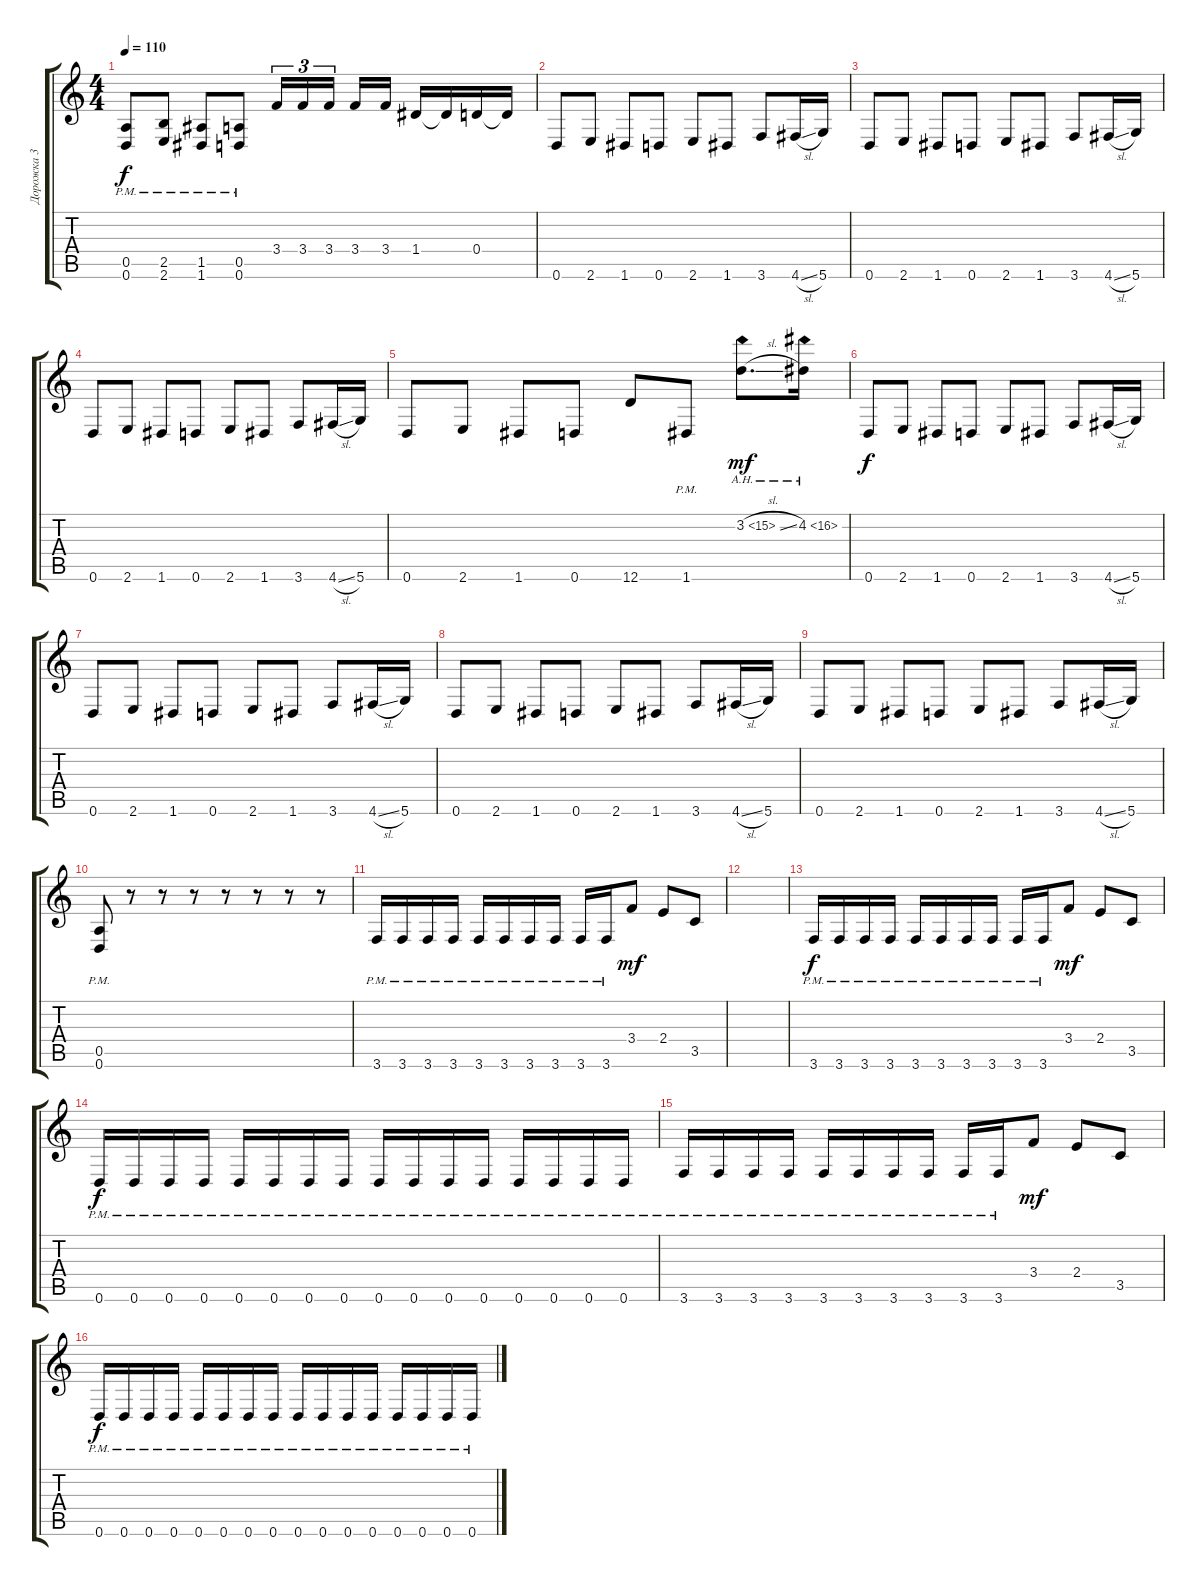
\track ("Дорожка 3" "Дорожка 3") {instrument overdrivenguitar}
\staff {score tabs}
\tuning (E4 B3 G3 D3 A2 D2) {hide}
\ts (4 4)
\tempo 110
\clef g2
\ks c
(0.5{pm} 0.6{pm}).8{dy f} (2.5{pm} 2.6{pm}).8 (1.5{pm} 1.6{pm}).8 (0.5{pm} 0.6{pm}).8 3.4.16{tu (3 2)} 3.4.16{tu (3 2)} 3.4.16{tu (3 2) beam splitsecondary} 3.4.16 3.4.16 1.4.16 1.4{t}.16 0.4.16 0.4{t}.16 |
0.6.8 2.6.8 1.6.8 0.6.8 2.6.8 1.6.8 3.6.8 4.6{sl}.16 5.6.16 |
0.6.8 2.6.8 1.6.8 0.6.8 2.6.8 1.6.8 3.6.8 4.6{sl}.16 5.6.16 |
0.6.8 2.6.8 1.6.8 0.6.8 2.6.8 1.6.8 3.6.8 4.6{sl}.16 5.6.16 |
0.6.8 2.6.8 1.6.8 0.6.8 12.6.8 1.6{pm}.8 3.2{ah 12 sl}.8{d dy mf} 4.2{ah 12}.16 |
0.6.8{dy f} 2.6.8 1.6.8 0.6.8 2.6.8 1.6.8 3.6.8 4.6{sl}.16 5.6.16 |
0.6.8 2.6.8 1.6.8 0.6.8 2.6.8 1.6.8 3.6.8 4.6{sl}.16 5.6.16 |
0.6.8 2.6.8 1.6.8 0.6.8 2.6.8 1.6.8 3.6.8 4.6{sl}.16 5.6.16 |
0.6.8 2.6.8 1.6.8 0.6.8 2.6.8 1.6.8 3.6.8 4.6{sl}.16 5.6.16 |
(0.5{pm} 0.6{pm}).8 r.8 r.8 r.8 r.8 r.8 r.8 r.8 |
3.6{pm}.16 3.6{pm}.16 3.6{pm}.16 3.6{pm}.16 3.6{pm}.16 3.6{pm}.16 3.6{pm}.16 3.6{pm}.16 3.6{pm}.16 3.6{pm}.16 3.4.8{dy mf} 2.4.8 3.5.8 |
|
3.6{pm}.16{dy f} 3.6{pm}.16 3.6{pm}.16 3.6{pm}.16 3.6{pm}.16 3.6{pm}.16 3.6{pm}.16 3.6{pm}.16 3.6{pm}.16 3.6{pm}.16 3.4.8{dy mf} 2.4.8 3.5.8 |
0.6{pm}.16{dy f} 0.6{pm}.16 0.6{pm}.16 0.6{pm}.16 0.6{pm}.16 0.6{pm}.16 0.6{pm}.16 0.6{pm}.16 0.6{pm}.16 0.6{pm}.16 0.6{pm}.16 0.6{pm}.16 0.6{pm}.16 0.6{pm}.16 0.6{pm}.16 0.6{pm}.16 |
3.6{pm}.16 3.6{pm}.16 3.6{pm}.16 3.6{pm}.16 3.6{pm}.16 3.6{pm}.16 3.6{pm}.16 3.6{pm}.16 3.6{pm}.16 3.6{pm}.16 3.4.8{dy mf} 2.4.8 3.5.8 |
0.6{pm}.16{dy f} 0.6{pm}.16 0.6{pm}.16 0.6{pm}.16 0.6{pm}.16 0.6{pm}.16 0.6{pm}.16 0.6{pm}.16 0.6{pm}.16 0.6{pm}.16 0.6{pm}.16 0.6{pm}.16 0.6{pm}.16 0.6{pm}.16 0.6{pm}.16 0.6{pm}.16
